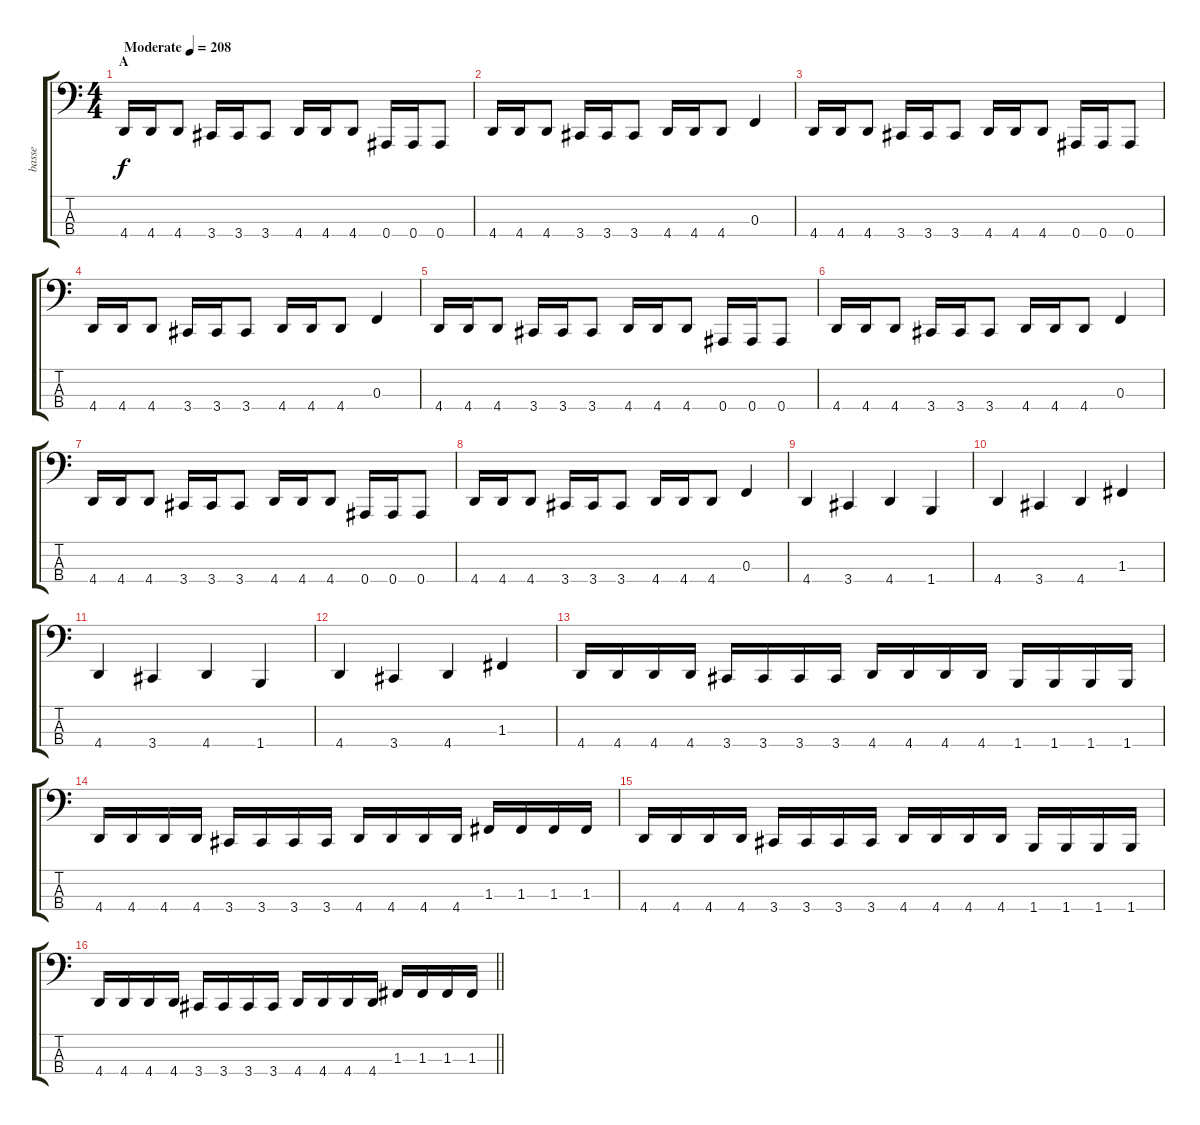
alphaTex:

\track ("basse" "basse") {instrument electricbassfinger}
\staff {score tabs}
\tuning (Eb2 Bb1 F1 Bb0) {hide}
\ts (4 4)
\section ("" "A")
\tempo (208 "Moderate")
\clef f4
\ks c
4.4.16{dy f instrument electricbassfinger} 4.4.16 4.4.8 3.4.16 3.4.16 3.4.8 4.4.16 4.4.16 4.4.8 0.4.16 0.4.16 0.4.8 |
4.4.16 4.4.16 4.4.8 3.4.16 3.4.16 3.4.8 4.4.16 4.4.16 4.4.8 0.3.4 |
4.4.16 4.4.16 4.4.8 3.4.16 3.4.16 3.4.8 4.4.16 4.4.16 4.4.8 0.4.16 0.4.16 0.4.8 |
4.4.16 4.4.16 4.4.8 3.4.16 3.4.16 3.4.8 4.4.16 4.4.16 4.4.8 0.3.4 |
4.4.16 4.4.16 4.4.8 3.4.16 3.4.16 3.4.8 4.4.16 4.4.16 4.4.8 0.4.16 0.4.16 0.4.8 |
4.4.16 4.4.16 4.4.8 3.4.16 3.4.16 3.4.8 4.4.16 4.4.16 4.4.8 0.3.4 |
4.4.16 4.4.16 4.4.8 3.4.16 3.4.16 3.4.8 4.4.16 4.4.16 4.4.8 0.4.16 0.4.16 0.4.8 |
4.4.16 4.4.16 4.4.8 3.4.16 3.4.16 3.4.8 4.4.16 4.4.16 4.4.8 0.3.4 |
4.4.4 3.4.4 4.4.4 1.4.4 |
4.4.4 3.4.4 4.4.4 1.3.4 |
4.4.4 3.4.4 4.4.4 1.4.4 |
4.4.4 3.4.4 4.4.4 1.3.4 |
4.4.16 4.4.16 4.4.16 4.4.16 3.4.16 3.4.16 3.4.16 3.4.16 4.4.16 4.4.16 4.4.16 4.4.16 1.4.16 1.4.16 1.4.16 1.4.16 |
4.4.16 4.4.16 4.4.16 4.4.16 3.4.16 3.4.16 3.4.16 3.4.16 4.4.16 4.4.16 4.4.16 4.4.16 1.3.16 1.3.16 1.3.16 1.3.16 |
4.4.16 4.4.16 4.4.16 4.4.16 3.4.16 3.4.16 3.4.16 3.4.16 4.4.16 4.4.16 4.4.16 4.4.16 1.4.16 1.4.16 1.4.16 1.4.16 |
\barLineRight lightlight
4.4.16 4.4.16 4.4.16 4.4.16 3.4.16 3.4.16 3.4.16 3.4.16 4.4.16 4.4.16 4.4.16 4.4.16 1.3.16 1.3.16 1.3.16 1.3.16
